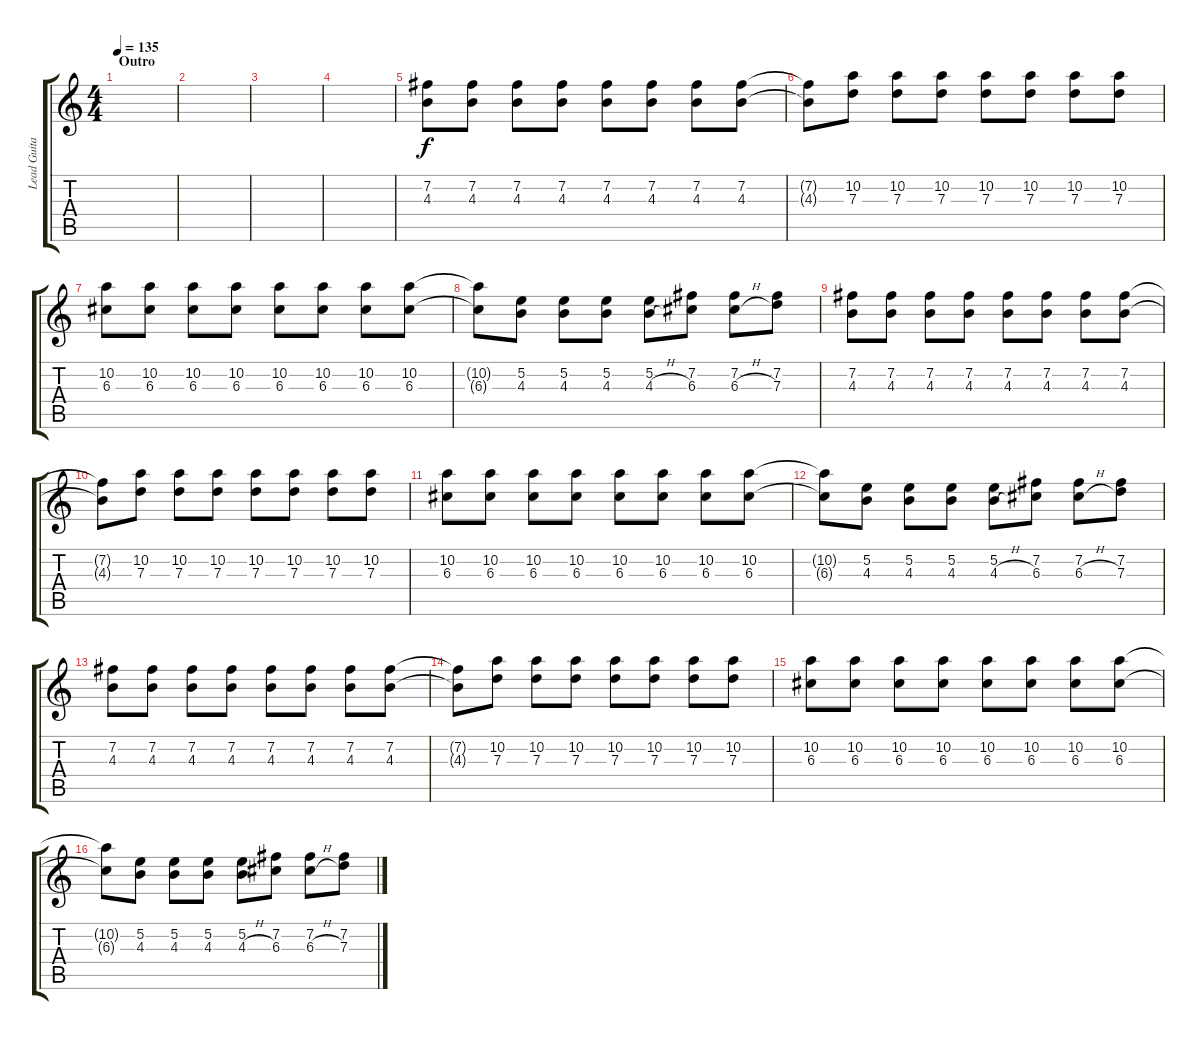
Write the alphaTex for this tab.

\track ("Lead Guitar" "Lead Guita") {instrument overdrivenguitar}
\staff {score tabs}
\tuning (E4 B3 G3 D3 A2 E2) {hide}
\ts (4 4)
\section ("" "Outro")
\tempo 135
\clef g2
\ks c
|
|
|
|
(7.2 4.3).8{instrument electricguitarclean} (7.2 4.3).8 (7.2 4.3).8 (7.2 4.3).8 (7.2 4.3).8 (7.2 4.3).8 (7.2 4.3).8 (7.2 4.3).8 |
(7.2{t} 4.3{t}).8 (10.2 7.3).8 (10.2 7.3).8 (10.2 7.3).8 (10.2 7.3).8 (10.2 7.3).8 (10.2 7.3).8 (10.2 7.3).8 |
(10.2 6.3).8 (10.2 6.3).8 (10.2 6.3).8 (10.2 6.3).8 (10.2 6.3).8 (10.2 6.3).8 (10.2 6.3).8 (10.2 6.3).8 |
(10.2{t} 6.3{t}).8 (5.2 4.3).8 (5.2 4.3).8 (5.2 4.3).8 (5.2 4.3{h}).8 (7.2 6.3).8 (7.2 6.3{h}).8 (7.2 7.3).8 |
(7.2 4.3).8 (7.2 4.3).8 (7.2 4.3).8 (7.2 4.3).8 (7.2 4.3).8 (7.2 4.3).8 (7.2 4.3).8 (7.2 4.3).8 |
(7.2{t} 4.3{t}).8 (10.2 7.3).8 (10.2 7.3).8 (10.2 7.3).8 (10.2 7.3).8 (10.2 7.3).8 (10.2 7.3).8 (10.2 7.3).8 |
(10.2 6.3).8 (10.2 6.3).8 (10.2 6.3).8 (10.2 6.3).8 (10.2 6.3).8 (10.2 6.3).8 (10.2 6.3).8 (10.2 6.3).8 |
(10.2{t} 6.3{t}).8 (5.2 4.3).8 (5.2 4.3).8 (5.2 4.3).8 (5.2 4.3{h}).8 (7.2 6.3).8 (7.2 6.3{h}).8 (7.2 7.3).8 |
(7.2 4.3).8 (7.2 4.3).8 (7.2 4.3).8 (7.2 4.3).8 (7.2 4.3).8 (7.2 4.3).8 (7.2 4.3).8 (7.2 4.3).8 |
(7.2{t} 4.3{t}).8 (10.2 7.3).8 (10.2 7.3).8 (10.2 7.3).8 (10.2 7.3).8 (10.2 7.3).8 (10.2 7.3).8 (10.2 7.3).8 |
(10.2 6.3).8 (10.2 6.3).8 (10.2 6.3).8 (10.2 6.3).8 (10.2 6.3).8 (10.2 6.3).8 (10.2 6.3).8 (10.2 6.3).8 |
(10.2{t} 6.3{t}).8 (5.2 4.3).8 (5.2 4.3).8 (5.2 4.3).8 (5.2 4.3{h}).8 (7.2 6.3).8 (7.2 6.3{h}).8 (7.2 7.3).8
